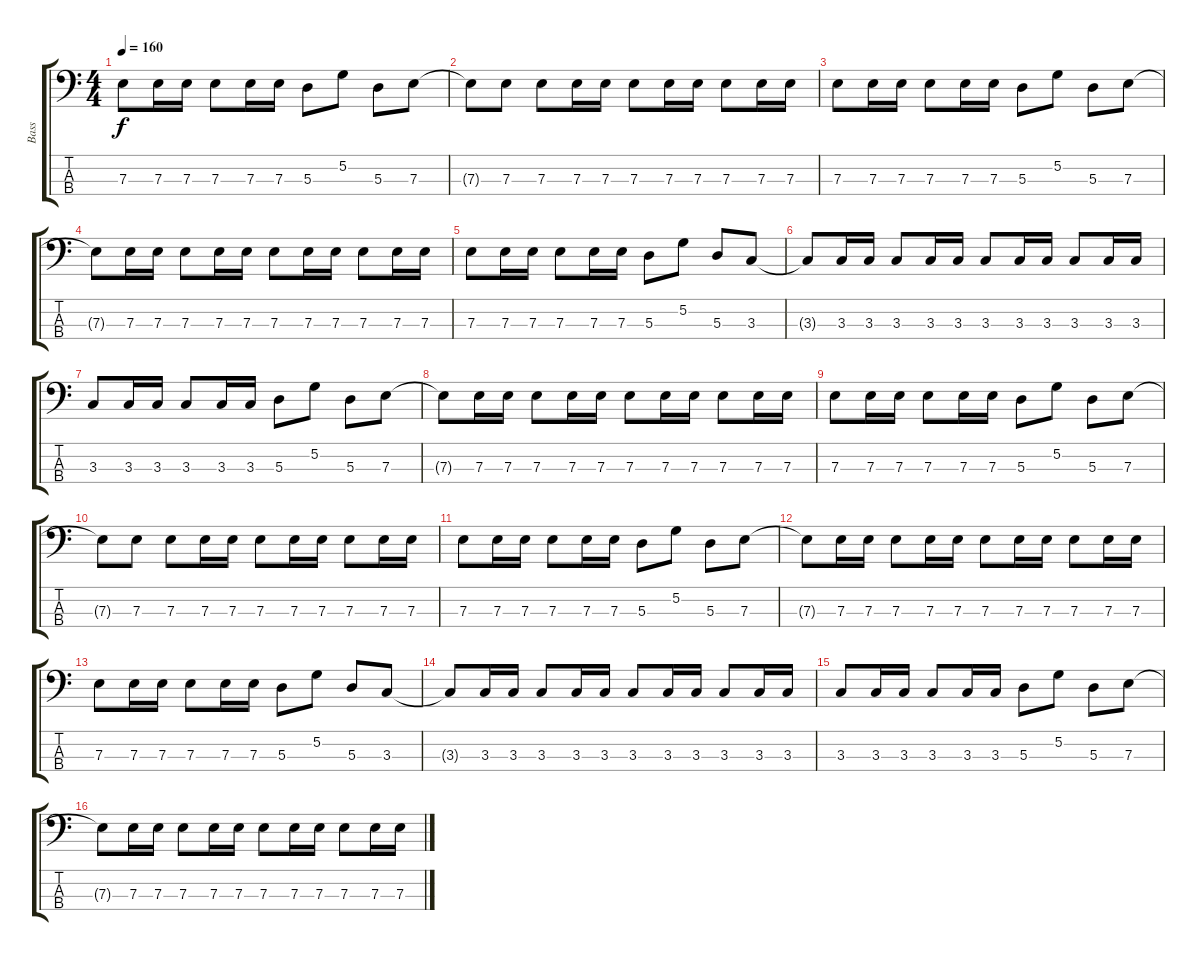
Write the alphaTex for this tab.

\track ("Bass" "Bass") {instrument electricbasspick}
\staff {score tabs}
\tuning (G2 D2 A1 E1) {hide}
\ts (4 4)
\tempo 160
\clef f4
\ks c
7.3.8{dy f} 7.3.16 7.3.16 7.3.8 7.3.16 7.3.16 5.3.8 5.2.8 5.3.8 7.3.8 |
7.3{t}.8 7.3.8 7.3.8 7.3.16 7.3.16 7.3.8 7.3.16 7.3.16 7.3.8 7.3.16 7.3.16 |
7.3.8 7.3.16 7.3.16 7.3.8 7.3.16 7.3.16 5.3.8 5.2.8 5.3.8 7.3.8 |
7.3{t}.8 7.3.16 7.3.16 7.3.8 7.3.16 7.3.16 7.3.8 7.3.16 7.3.16 7.3.8 7.3.16 7.3.16 |
7.3.8 7.3.16 7.3.16 7.3.8 7.3.16 7.3.16 5.3.8 5.2.8 5.3.8 3.3.8 |
3.3{t}.8 3.3.16 3.3.16 3.3.8 3.3.16 3.3.16 3.3.8 3.3.16 3.3.16 3.3.8 3.3.16 3.3.16 |
3.3.8 3.3.16 3.3.16 3.3.8 3.3.16 3.3.16 5.3.8 5.2.8 5.3.8 7.3.8 |
7.3{t}.8 7.3.16 7.3.16 7.3.8 7.3.16 7.3.16 7.3.8 7.3.16 7.3.16 7.3.8 7.3.16 7.3.16 |
7.3.8 7.3.16 7.3.16 7.3.8 7.3.16 7.3.16 5.3.8 5.2.8 5.3.8 7.3.8 |
7.3{t}.8 7.3.8 7.3.8 7.3.16 7.3.16 7.3.8 7.3.16 7.3.16 7.3.8 7.3.16 7.3.16 |
7.3.8 7.3.16 7.3.16 7.3.8 7.3.16 7.3.16 5.3.8 5.2.8 5.3.8 7.3.8 |
7.3{t}.8 7.3.16 7.3.16 7.3.8 7.3.16 7.3.16 7.3.8 7.3.16 7.3.16 7.3.8 7.3.16 7.3.16 |
7.3.8 7.3.16 7.3.16 7.3.8 7.3.16 7.3.16 5.3.8 5.2.8 5.3.8 3.3.8 |
3.3{t}.8 3.3.16 3.3.16 3.3.8 3.3.16 3.3.16 3.3.8 3.3.16 3.3.16 3.3.8 3.3.16 3.3.16 |
3.3.8 3.3.16 3.3.16 3.3.8 3.3.16 3.3.16 5.3.8 5.2.8 5.3.8 7.3.8 |
7.3{t}.8 7.3.16 7.3.16 7.3.8 7.3.16 7.3.16 7.3.8 7.3.16 7.3.16 7.3.8 7.3.16 7.3.16
